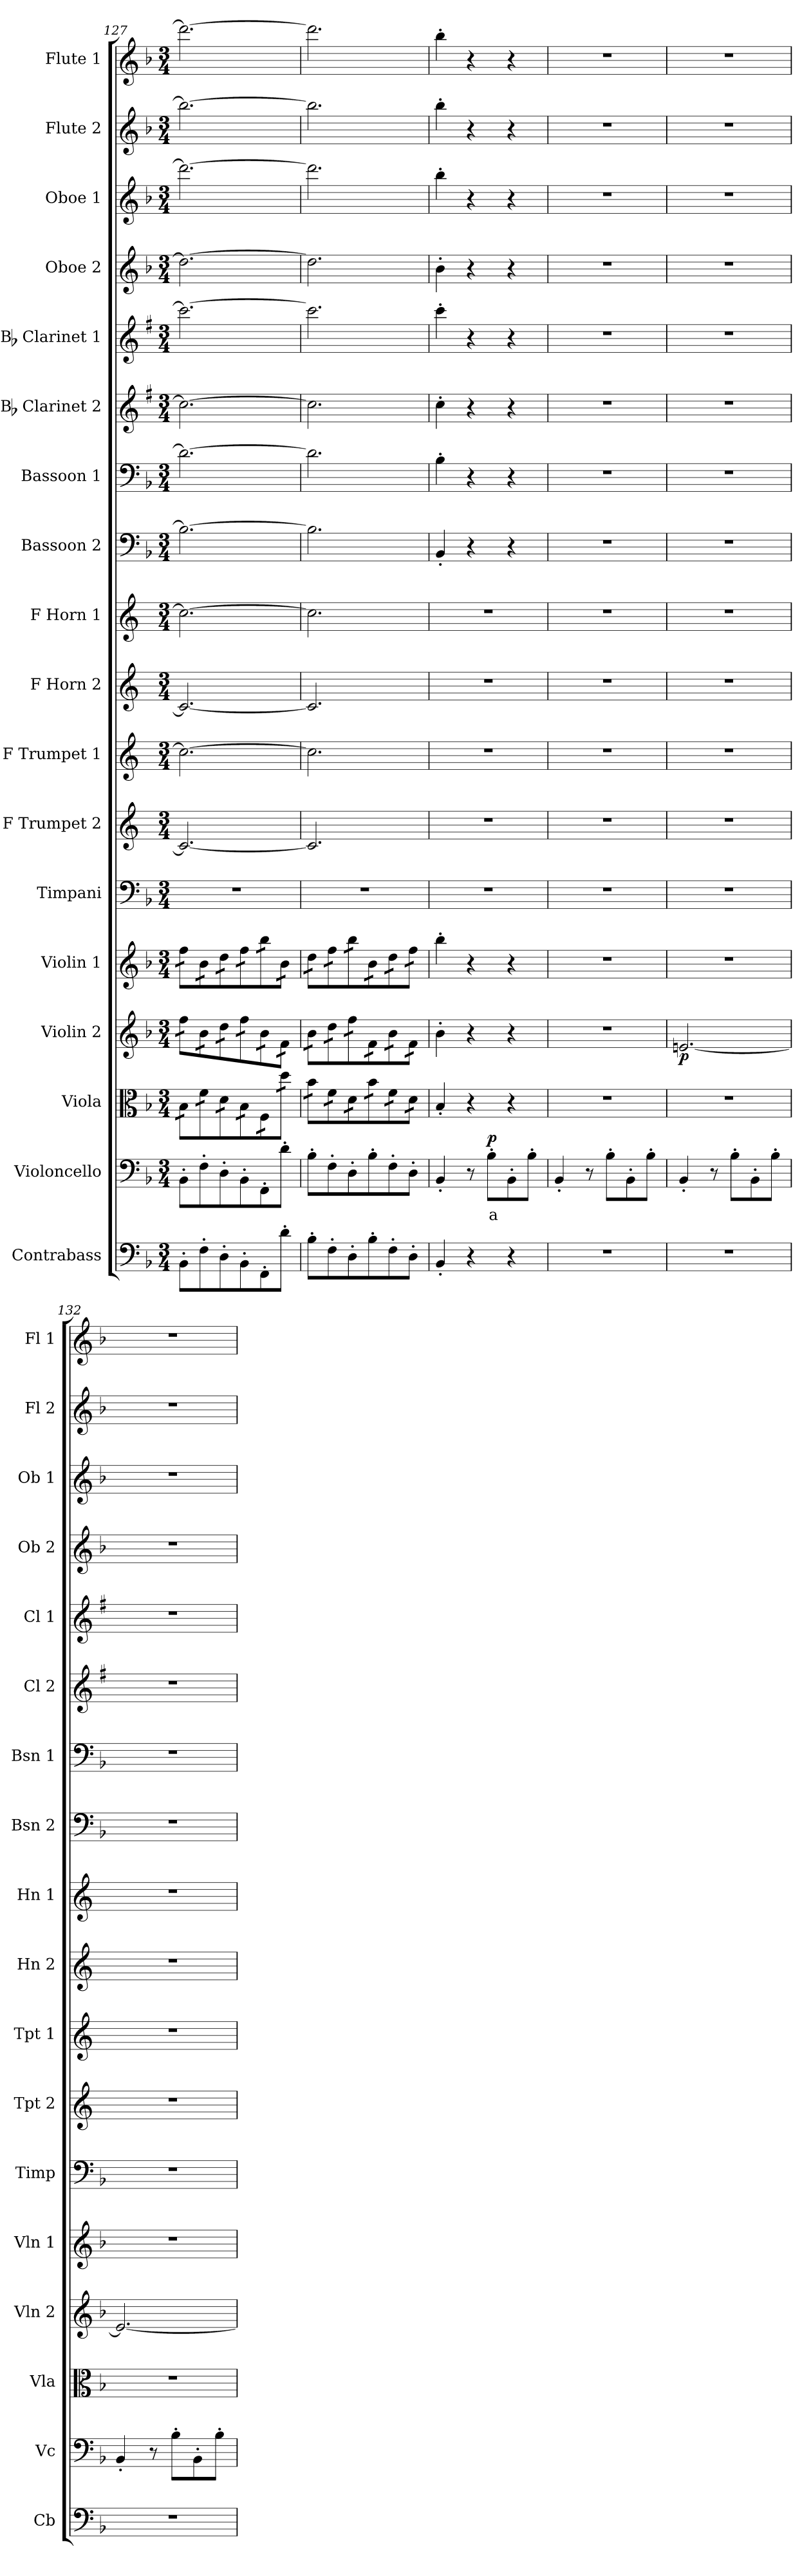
**kern	**kern	**text	**dynam	**kern	**kern	**dynam	**kern	**kern	**kern	**kern	**kern	**kern	**kern	**kern	**kern	**kern	**kern	**kern	**kern	**kern
*part18	*part17	*part17	*part17	*part16	*part15	*part15	*part14	*part13	*part12	*part11	*part10	*part9	*part8	*part7	*part6	*part5	*part4	*part3	*part2	*part1
*staff18	*staff17	*staff17	*staff17	*staff16	*staff15	*staff15	*staff14	*staff13	*staff12	*staff11	*staff10	*staff9	*staff8	*staff7	*staff6	*staff5	*staff4	*staff3	*staff2	*staff1
*I"Contrabass	*I"Violoncello	*	*	*I"Viola	*I"Violin 2	*	*I"Violin 1	*I"Timpani	*I"F Trumpet 2	*I"F Trumpet 1	*I"F Horn 2	*I"F Horn 1	*I"Bassoon 2	*I"Bassoon 1	*I"Bb Clarinet 2	*I"Bb Clarinet 1	*I"Oboe 2	*I"Oboe 1	*I"Flute 2	*I"Flute 1
*I'Cb	*I'Vc	*	*	*I'Vla	*I'Vln 2	*	*I'Vln 1	*I'Timp	*I'Tpt 2	*I'Tpt 1	*I'Hn 2	*I'Hn 1	*I'Bsn 2	*I'Bsn 1	*I'Cl 2	*I'Cl 1	*I'Ob 2	*I'Ob 1	*I'Fl 2	*I'Fl 1
*clefF4	*clefF4	*	*	*clefC3	*clefG2	*	*clefG2	*clefF4	*clefG2	*clefG2	*clefG2	*clefG2	*clefF4	*clefF4	*clefG2	*clefG2	*clefG2	*clefG2	*clefG2	*clefG2
*ITrd7c12	*	*	*	*	*	*	*	*	*ITrd-3c-5	*ITrd-3c-5	*ITrd4c7	*ITrd4c7	*	*	*ITrd1c2	*ITrd1c2	*	*	*	*
*k[b-]	*k[b-]	*	*	*k[b-]	*k[b-]	*	*k[b-]	*k[b-]	*k[b-]	*k[b-]	*k[b-]	*k[b-]	*k[b-]	*k[b-]	*k[b-]	*k[b-]	*k[b-]	*k[b-]	*k[b-]	*k[b-]
*M3/4	*M3/4	*	*	*M3/4	*M3/4	*	*M3/4	*M3/4	*M3/4	*M3/4	*M3/4	*M3/4	*M3/4	*M3/4	*M3/4	*M3/4	*M3/4	*M3/4	*M3/4	*M3/4
=127	=127	=127	=127	=127	=127	=127	=127	=127	=127	=127	=127	=127	=127	=127	=127	=127	=127	=127	=127	=127
*	*	*	*	*tremolo	*	*	*	*	*	*	*	*	*	*	*	*	*	*	*	*
*	*	*	*	*	*tremolo	*	*	*	*	*	*	*	*	*	*	*	*	*	*	*
*	*	*	*	*	*	*	*tremolo	*	*	*	*	*	*	*	*	*	*	*	*	*
8BBB-'\L	8BB-'\L	.	.	16B-\LL	16ff\LL	.	16ff\LL	2.r	2.f/_	2.ff\_	2.F/_	2.f\_	2.B-\_	2.d\_	2.b-\_	2.bb-\_	2.dd\_	2.ddd\_	2.bb-\_	2.ddd\_
.	.	.	.	16B-\	16ff\	.	16ff\	.	.	.	.	.	.	.	.	.	.	.	.	.
8FF'\	8F'\	.	.	16f\	16b-\	.	16b-\	.	.	.	.	.	.	.	.	.	.	.	.	.
.	.	.	.	16f\	16b-\	.	16b-\	.	.	.	.	.	.	.	.	.	.	.	.	.
8DD'\	8D'\	.	.	16d\	16dd\	.	16dd\	.	.	.	.	.	.	.	.	.	.	.	.	.
.	.	.	.	16d\	16dd\	.	16dd\	.	.	.	.	.	.	.	.	.	.	.	.	.
8BBB-'\	8BB-'\	.	.	16B-\	16ff\	.	16ff\	.	.	.	.	.	.	.	.	.	.	.	.	.
.	.	.	.	16B-\	16ff\	.	16ff\	.	.	.	.	.	.	.	.	.	.	.	.	.
8FFF'\	8FF'\	.	.	16F\	16b-\	.	16bb-\	.	.	.	.	.	.	.	.	.	.	.	.	.
.	.	.	.	16F\	16b-\	.	16bb-\	.	.	.	.	.	.	.	.	.	.	.	.	.
8D'\J	8d'\J	.	.	16dd\	16f\	.	16b-\	.	.	.	.	.	.	.	.	.	.	.	.	.
.	.	.	.	16dd\JJ	16f\JJ	.	16b-\JJ	.	.	.	.	.	.	.	.	.	.	.	.	.
=128	=128	=128	=128	=128	=128	=128	=128	=128	=128	=128	=128	=128	=128	=128	=128	=128	=128	=128	=128	=128
8BB-'\L	8B-'\L	.	.	16b-\LL	16b-\LL	.	16dd\LL	2.r	2.f/]	2.ff\]	2.F/]	2.f\]	2.B-\]	2.d\]	2.b-\]	2.bb-\]	2.dd\]	2.ddd\]	2.bb-\]	2.ddd\]
.	.	.	.	16b-\	16b-\	.	16dd\	.	.	.	.	.	.	.	.	.	.	.	.	.
8FF'\	8F'\	.	.	16f\	16dd\	.	16ff\	.	.	.	.	.	.	.	.	.	.	.	.	.
.	.	.	.	16f\	16dd\	.	16ff\	.	.	.	.	.	.	.	.	.	.	.	.	.
8DD'\	8D'\	.	.	16d\	16ff\	.	16bb-\	.	.	.	.	.	.	.	.	.	.	.	.	.
.	.	.	.	16d\	16ff\	.	16bb-\	.	.	.	.	.	.	.	.	.	.	.	.	.
8BB-'\	8B-'\	.	.	16b-\	16f\	.	16b-\	.	.	.	.	.	.	.	.	.	.	.	.	.
.	.	.	.	16b-\	16f\	.	16b-\	.	.	.	.	.	.	.	.	.	.	.	.	.
8FF'\	8F'\	.	.	16f\	16b-\	.	16dd\	.	.	.	.	.	.	.	.	.	.	.	.	.
.	.	.	.	16f\	16b-\	.	16dd\	.	.	.	.	.	.	.	.	.	.	.	.	.
8DD'\J	8D'\J	.	.	16d\	16f\	.	16ff\	.	.	.	.	.	.	.	.	.	.	.	.	.
.	.	.	.	16d\JJ	16f\JJ	.	16ff\JJ	.	.	.	.	.	.	.	.	.	.	.	.	.
*	*	*	*	*	*	*	*Xtremolo	*	*	*	*	*	*	*	*	*	*	*	*	*
*	*	*	*	*	*Xtremolo	*	*	*	*	*	*	*	*	*	*	*	*	*	*	*
*	*	*	*	*Xtremolo	*	*	*	*	*	*	*	*	*	*	*	*	*	*	*	*
!!LO:PB:g=z
=129	=129	=129	=129	=129	=129	=129	=129	=129	=129	=129	=129	=129	=129	=129	=129	=129	=129	=129	=129	=129
4BBB-'/	4BB-'/	.	.	4B-'/	4b-'\	.	4bb-'\	2.r	2.r	2.r	2.r	2.r	4BB-'/	4B-'\	4b-'\	4bb-'\	4b-'\	4bb-'\	4bb-'\	4bb-'\
4r	8r	.	.	4r	4r	.	4r	.	.	.	.	.	4r	4r	4r	4r	4r	4r	4r	4r
!	!	!LO:LY:b:color=#FF0000	!LO:DY:b	!	!	!	!	!	!	!	!	!	!	!	!	!	!	!	!	!
.	8B-'\L	a	p	.	.	.	.	.	.	.	.	.	.	.	.	.	.	.	.	.
4r	8BB-'\	.	.	4r	4r	.	4r	.	.	.	.	.	4r	4r	4r	4r	4r	4r	4r	4r
.	8B-'\J	.	.	.	.	.	.	.	.	.	.	.	.	.	.	.	.	.	.	.
=130	=130	=130	=130	=130	=130	=130	=130	=130	=130	=130	=130	=130	=130	=130	=130	=130	=130	=130	=130	=130
2.r	4BB-'/	.	.	2.r	2.r	.	2.r	2.r	2.r	2.r	2.r	2.r	2.r	2.r	2.r	2.r	2.r	2.r	2.r	2.r
.	8r	.	.	.	.	.	.	.	.	.	.	.	.	.	.	.	.	.	.	.
.	8B-'\L	.	.	.	.	.	.	.	.	.	.	.	.	.	.	.	.	.	.	.
.	8BB-'\	.	.	.	.	.	.	.	.	.	.	.	.	.	.	.	.	.	.	.
.	8B-'\J	.	.	.	.	.	.	.	.	.	.	.	.	.	.	.	.	.	.	.
=131	=131	=131	=131	=131	=131	=131	=131	=131	=131	=131	=131	=131	=131	=131	=131	=131	=131	=131	=131	=131
!	!	!	!	!	!	!LO:DY:b	!	!	!	!	!	!	!	!	!	!	!	!	!	!
2.r	4BB-'/	.	.	2.r	[2.en/	p	2.r	2.r	2.r	2.r	2.r	2.r	2.r	2.r	2.r	2.r	2.r	2.r	2.r	2.r
.	8r	.	.	.	.	.	.	.	.	.	.	.	.	.	.	.	.	.	.	.
.	8B-'\L	.	.	.	.	.	.	.	.	.	.	.	.	.	.	.	.	.	.	.
.	8BB-'\	.	.	.	.	.	.	.	.	.	.	.	.	.	.	.	.	.	.	.
.	8B-'\J	.	.	.	.	.	.	.	.	.	.	.	.	.	.	.	.	.	.	.
=132	=132	=132	=132	=132	=132	=132	=132	=132	=132	=132	=132	=132	=132	=132	=132	=132	=132	=132	=132	=132
2.r	4BB-'/	.	.	2.r	2.e/_	.	2.r	2.r	2.r	2.r	2.r	2.r	2.r	2.r	2.r	2.r	2.r	2.r	2.r	2.r
.	8r	.	.	.	.	.	.	.	.	.	.	.	.	.	.	.	.	.	.	.
.	8B-'\L	.	.	.	.	.	.	.	.	.	.	.	.	.	.	.	.	.	.	.
.	8BB-'\	.	.	.	.	.	.	.	.	.	.	.	.	.	.	.	.	.	.	.
.	8B-'\J	.	.	.	.	.	.	.	.	.	.	.	.	.	.	.	.	.	.	.
=	=	=	=	=	=	=	=	=	=	=	=	=	=	=	=	=	=	=	=	=
*-	*-	*-	*-	*-	*-	*-	*-	*-	*-	*-	*-	*-	*-	*-	*-	*-	*-	*-	*-	*-
